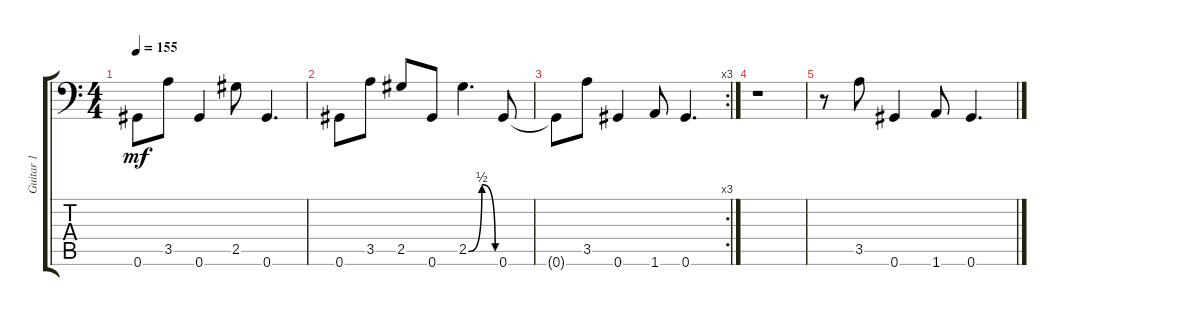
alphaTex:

\track ("Guitar 1" "Guitar 1") {instrument distortionguitar}
\staff {score tabs}
\tuning (Db4 Ab3 E3 B2 Gb2 Ab1) {hide}
\ts (4 4)
\tempo 155
\clef f4
\ks c
0.6{t}.8{dy mf} 3.5.8 0.6.4 2.5.8 0.6.4{d} |
0.6.8 3.5.8 2.5.8 0.6.8 2.5{be (custom 0 0 30 2 30 2 60 0 60 0)}.4{d} 0.6.8 |
\rc 3
0.6{t}.8 3.5.8 0.6.4 1.6.8 0.6.4{d} |
r.1 |
r.8 3.5.8 0.6.4 1.6.8 0.6.4{d}
